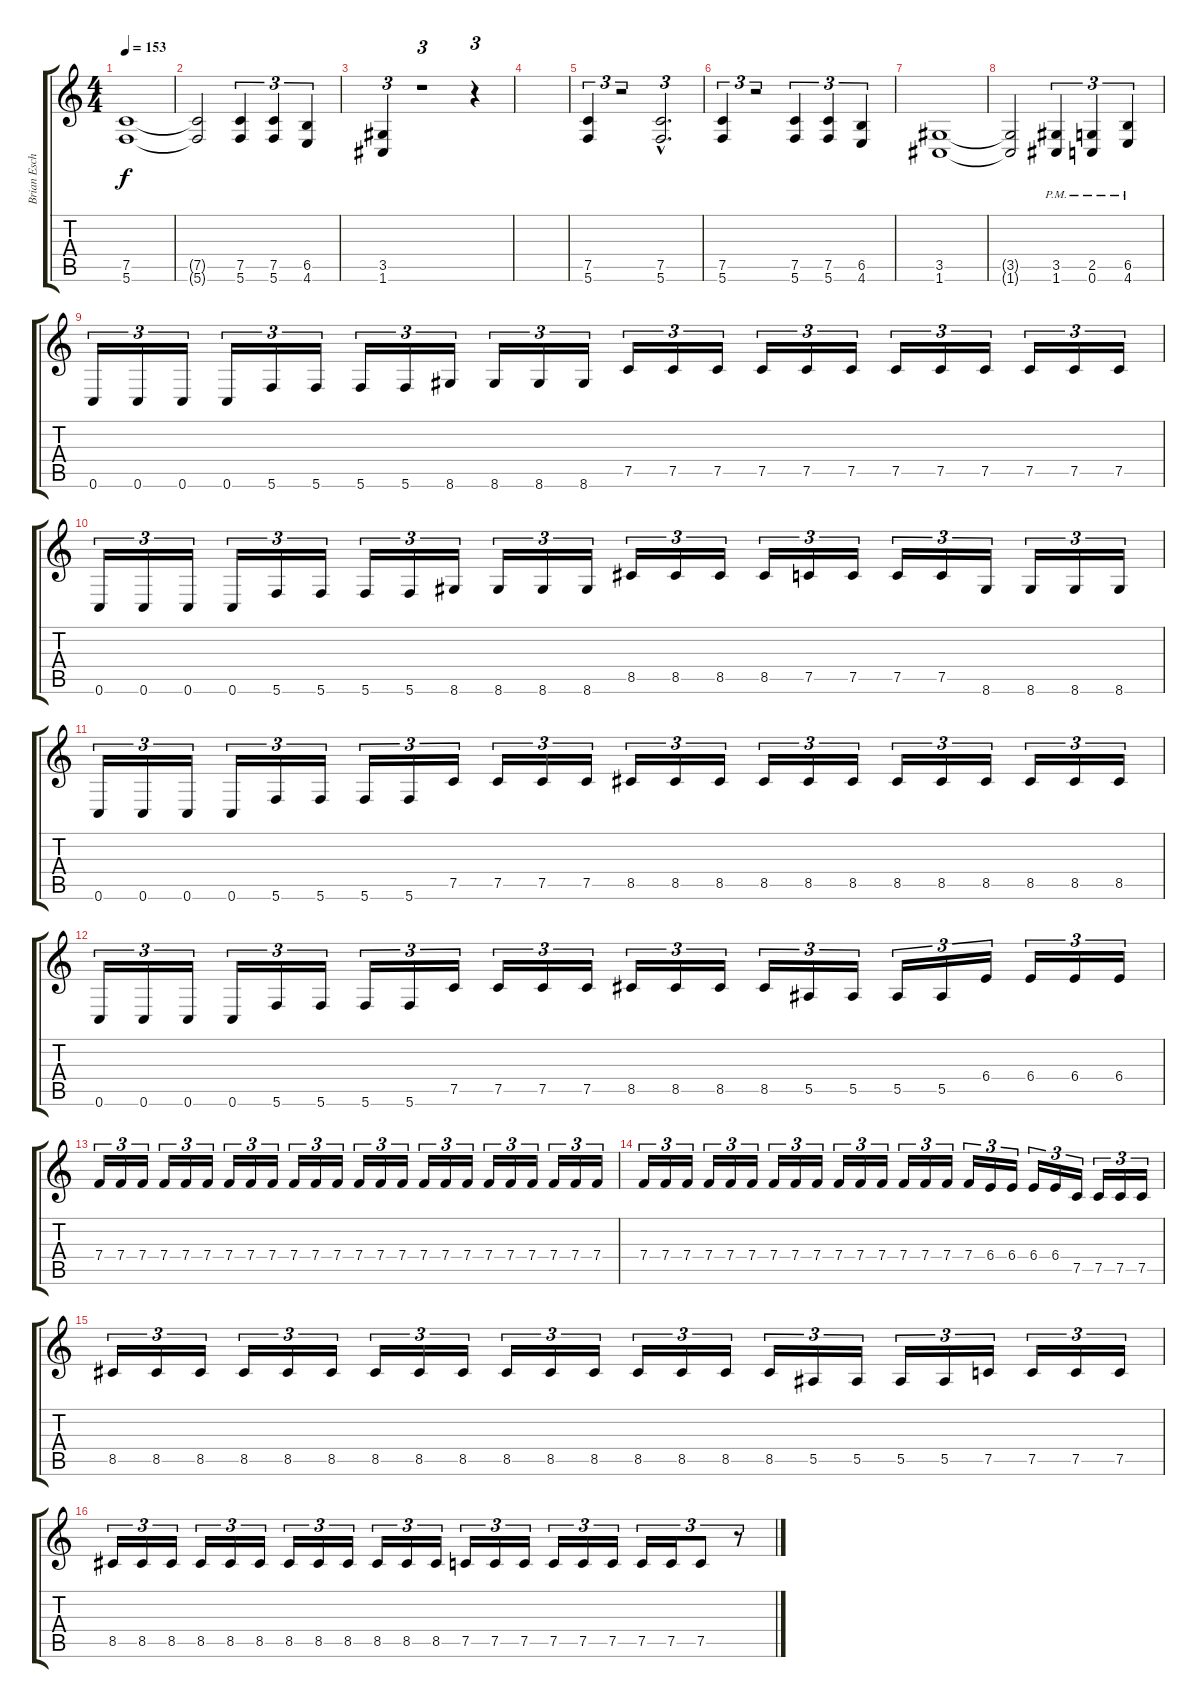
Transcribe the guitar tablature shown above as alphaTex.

\track ("Brian Eschbach (Guitar)" "Brian Esch") {instrument distortionguitar}
\staff {score tabs}
\tuning (C4 G3 Eb3 Bb2 F2 C2) {hide}
\ts (4 4)
\tempo 153
\clef g2
\ks c
(7.5 5.6).1{dy f balance 8 instrument distortionguitar} |
(7.5{t} 5.6{t}).2 (7.5 5.6).4{tu (3 2)} (7.5 5.6).4{tu (3 2)} (6.5 4.6).4{tu (3 2)} |
(3.5 1.6).4{tu (3 2)} r.1{tu (3 2)} r.4{tu (3 2)} |
|
(7.5 5.6).4{tu (3 2)} r.2{tu (3 2)} (7.5{hac} 5.6{hac}).2{d tu (3 2)} |
(7.5 5.6).4{tu (3 2)} r.2{tu (3 2)} (7.5 5.6).4{tu (3 2)} (7.5 5.6).4{tu (3 2)} (6.5 4.6).4{tu (3 2)} |
(3.5 1.6).1 |
(3.5{t} 1.6{t}).2 (3.5{pm} 1.6{pm}).4{tu (3 2)} (2.5{pm} 0.6{pm}).4{tu (3 2)} (6.5{pm} 4.6{pm}).4{tu (3 2)} |
0.6.16{tu (3 2)} 0.6.16{tu (3 2)} 0.6.16{tu (3 2)} 0.6.16{tu (3 2)} 5.6.16{tu (3 2)} 5.6.16{tu (3 2)} 5.6.16{tu (3 2)} 5.6.16{tu (3 2)} 8.6.16{tu (3 2)} 8.6.16{tu (3 2)} 8.6.16{tu (3 2)} 8.6.16{tu (3 2)} 7.5.16{tu (3 2)} 7.5.16{tu (3 2)} 7.5.16{tu (3 2)} 7.5.16{tu (3 2)} 7.5.16{tu (3 2)} 7.5.16{tu (3 2)} 7.5.16{tu (3 2)} 7.5.16{tu (3 2)} 7.5.16{tu (3 2)} 7.5.16{tu (3 2)} 7.5.16{tu (3 2)} 7.5.16{tu (3 2)} |
0.6.16{tu (3 2)} 0.6.16{tu (3 2)} 0.6.16{tu (3 2)} 0.6.16{tu (3 2)} 5.6.16{tu (3 2)} 5.6.16{tu (3 2)} 5.6.16{tu (3 2)} 5.6.16{tu (3 2)} 8.6.16{tu (3 2)} 8.6.16{tu (3 2)} 8.6.16{tu (3 2)} 8.6.16{tu (3 2)} 8.5.16{tu (3 2)} 8.5.16{tu (3 2)} 8.5.16{tu (3 2)} 8.5.16{tu (3 2)} 7.5.16{tu (3 2)} 7.5.16{tu (3 2)} 7.5.16{tu (3 2)} 7.5.16{tu (3 2)} 8.6.16{tu (3 2)} 8.6.16{tu (3 2)} 8.6.16{tu (3 2)} 8.6.16{tu (3 2)} |
0.6.16{tu (3 2)} 0.6.16{tu (3 2)} 0.6.16{tu (3 2)} 0.6.16{tu (3 2)} 5.6.16{tu (3 2)} 5.6.16{tu (3 2)} 5.6.16{tu (3 2)} 5.6.16{tu (3 2)} 7.5.16{tu (3 2)} 7.5.16{tu (3 2)} 7.5.16{tu (3 2)} 7.5.16{tu (3 2)} 8.5.16{tu (3 2)} 8.5.16{tu (3 2)} 8.5.16{tu (3 2)} 8.5.16{tu (3 2)} 8.5.16{tu (3 2)} 8.5.16{tu (3 2)} 8.5.16{tu (3 2)} 8.5.16{tu (3 2)} 8.5.16{tu (3 2)} 8.5.16{tu (3 2)} 8.5.16{tu (3 2)} 8.5.16{tu (3 2)} |
0.6.16{tu (3 2)} 0.6.16{tu (3 2)} 0.6.16{tu (3 2)} 0.6.16{tu (3 2)} 5.6.16{tu (3 2)} 5.6.16{tu (3 2)} 5.6.16{tu (3 2)} 5.6.16{tu (3 2)} 7.5.16{tu (3 2)} 7.5.16{tu (3 2)} 7.5.16{tu (3 2)} 7.5.16{tu (3 2)} 8.5.16{tu (3 2)} 8.5.16{tu (3 2)} 8.5.16{tu (3 2)} 8.5.16{tu (3 2)} 5.5.16{tu (3 2)} 5.5.16{tu (3 2)} 5.5.16{tu (3 2)} 5.5.16{tu (3 2)} 6.4.16{tu (3 2)} 6.4.16{tu (3 2)} 6.4.16{tu (3 2)} 6.4.16{tu (3 2)} |
7.4.16{tu (3 2)} 7.4.16{tu (3 2)} 7.4.16{tu (3 2)} 7.4.16{tu (3 2)} 7.4.16{tu (3 2)} 7.4.16{tu (3 2)} 7.4.16{tu (3 2)} 7.4.16{tu (3 2)} 7.4.16{tu (3 2)} 7.4.16{tu (3 2)} 7.4.16{tu (3 2)} 7.4.16{tu (3 2)} 7.4.16{tu (3 2)} 7.4.16{tu (3 2)} 7.4.16{tu (3 2)} 7.4.16{tu (3 2)} 7.4.16{tu (3 2)} 7.4.16{tu (3 2)} 7.4.16{tu (3 2)} 7.4.16{tu (3 2)} 7.4.16{tu (3 2)} 7.4.16{tu (3 2)} 7.4.16{tu (3 2)} 7.4.16{tu (3 2)} |
7.4.16{tu (3 2)} 7.4.16{tu (3 2)} 7.4.16{tu (3 2)} 7.4.16{tu (3 2)} 7.4.16{tu (3 2)} 7.4.16{tu (3 2)} 7.4.16{tu (3 2)} 7.4.16{tu (3 2)} 7.4.16{tu (3 2)} 7.4.16{tu (3 2)} 7.4.16{tu (3 2)} 7.4.16{tu (3 2)} 7.4.16{tu (3 2)} 7.4.16{tu (3 2)} 7.4.16{tu (3 2)} 7.4.16{tu (3 2)} 6.4.16{tu (3 2)} 6.4.16{tu (3 2)} 6.4.16{tu (3 2)} 6.4.16{tu (3 2)} 7.5.16{tu (3 2)} 7.5.16{tu (3 2)} 7.5.16{tu (3 2)} 7.5.16{tu (3 2)} |
8.5.16{tu (3 2)} 8.5.16{tu (3 2)} 8.5.16{tu (3 2)} 8.5.16{tu (3 2)} 8.5.16{tu (3 2)} 8.5.16{tu (3 2)} 8.5.16{tu (3 2)} 8.5.16{tu (3 2)} 8.5.16{tu (3 2)} 8.5.16{tu (3 2)} 8.5.16{tu (3 2)} 8.5.16{tu (3 2)} 8.5.16{tu (3 2)} 8.5.16{tu (3 2)} 8.5.16{tu (3 2)} 8.5.16{tu (3 2)} 5.5.16{tu (3 2)} 5.5.16{tu (3 2)} 5.5.16{tu (3 2)} 5.5.16{tu (3 2)} 7.5.16{tu (3 2)} 7.5.16{tu (3 2)} 7.5.16{tu (3 2)} 7.5.16{tu (3 2)} |
8.5.16{tu (3 2)} 8.5.16{tu (3 2)} 8.5.16{tu (3 2)} 8.5.16{tu (3 2)} 8.5.16{tu (3 2)} 8.5.16{tu (3 2)} 8.5.16{tu (3 2)} 8.5.16{tu (3 2)} 8.5.16{tu (3 2)} 8.5.16{tu (3 2)} 8.5.16{tu (3 2)} 8.5.16{tu (3 2)} 7.5.16{tu (3 2)} 7.5.16{tu (3 2)} 7.5.16{tu (3 2)} 7.5.16{tu (3 2)} 7.5.16{tu (3 2)} 7.5.16{tu (3 2)} 7.5.16{tu (3 2)} 7.5.16{tu (3 2)} 7.5.8{tu (3 2)} r.8{tu (3 2)}
